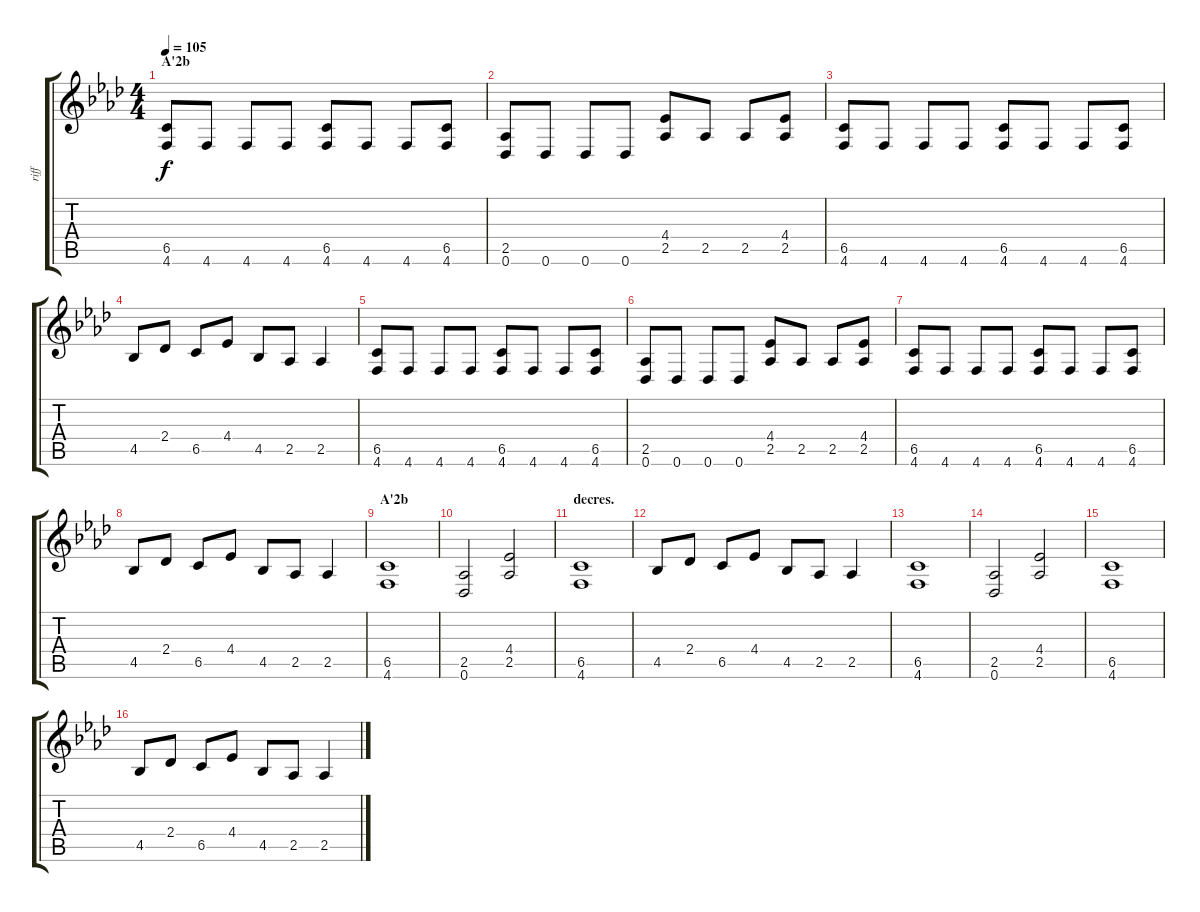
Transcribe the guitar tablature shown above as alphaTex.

\track ("riff" "riff") {instrument distortionguitar}
\staff {score tabs}
\tuning (Db4 Ab3 E3 B2 Gb2 Db2) {hide}
\ts (4 4)
\section ("" "A'2b")
\tempo 105
\clef g2
\ks ab
(6.5 4.6).8{dy f} 4.6.8 4.6.8 4.6.8 (6.5 4.6).8 4.6.8 4.6.8 (6.5 4.6).8 |
(2.5 0.6).8 0.6.8 0.6.8 0.6.8 (4.4 2.5).8 2.5.8 2.5.8 (4.4 2.5).8 |
(6.5 4.6).8 4.6.8 4.6.8 4.6.8 (6.5 4.6).8 4.6.8 4.6.8 (6.5 4.6).8 |
4.5.8 2.4.8 6.5.8 4.4.8 4.5.8 2.5.8 2.5.4 |
(6.5 4.6).8 4.6.8 4.6.8 4.6.8 (6.5 4.6).8 4.6.8 4.6.8 (6.5 4.6).8 |
(2.5 0.6).8 0.6.8 0.6.8 0.6.8 (4.4 2.5).8 2.5.8 2.5.8 (4.4 2.5).8 |
(6.5 4.6).8 4.6.8 4.6.8 4.6.8 (6.5 4.6).8 4.6.8 4.6.8 (6.5 4.6).8 |
4.5.8 2.4.8 6.5.8 4.4.8 4.5.8 2.5.8 2.5.4 |
\section ("" "A'2b")
(6.5 4.6).1 |
(2.5 0.6).2 (4.4 2.5).2{volume 10} |
\section ("" "decres.")
(6.5 4.6).1 |
4.5.8 2.4.8 6.5.8 4.4.8 4.5.8 2.5.8 2.5.4 |
(6.5 4.6).1 |
\section ("" "")
(2.5 0.6).2{volume 3} (4.4 2.5).2 |
(6.5 4.6).1 |
4.5.8 2.4.8 6.5.8 4.4.8 4.5.8 2.5.8 2.5.4
